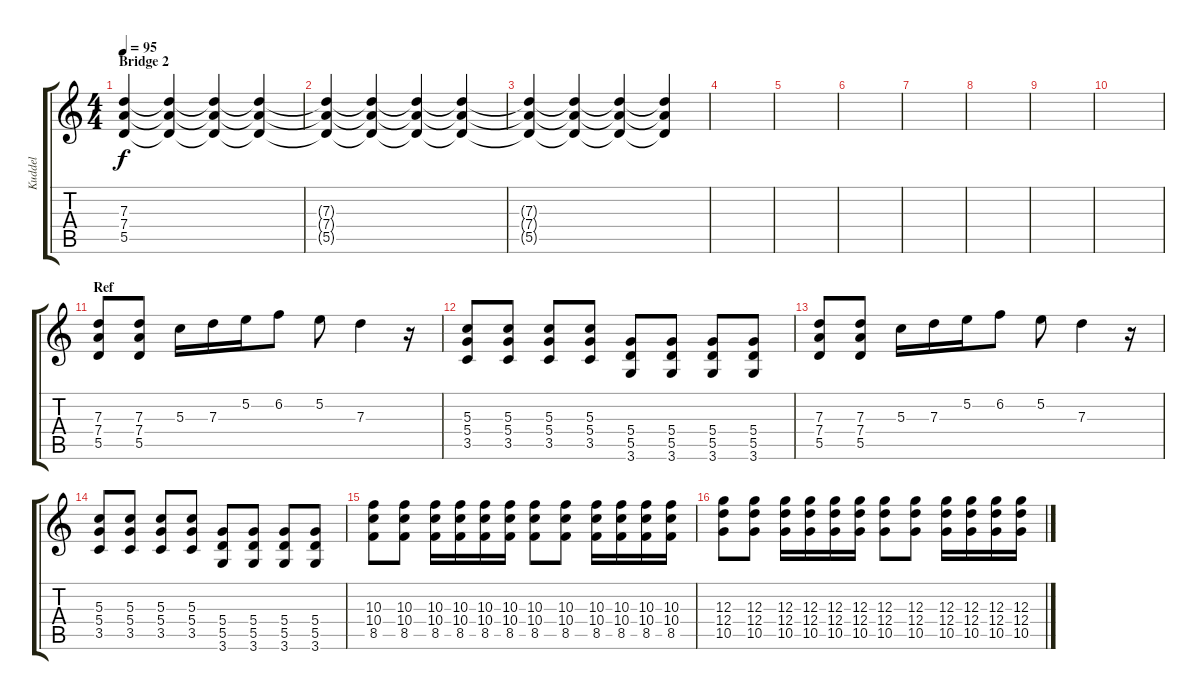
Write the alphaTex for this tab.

\track ("Kuddel" "Kuddel") {instrument distortionguitar}
\staff {score tabs}
\tuning (E4 B3 G3 D3 A2 E2) {hide}
\ts (4 4)
\section ("" "Bridge 2")
\tempo 95
\clef g2
\ks c
(7.3 7.4 5.5).4{dy f volume 13} (7.3{t} 7.4{t} 5.5{t}).4{volume 12} (7.3{t} 7.4{t} 5.5{t}).4{volume 11} (7.3{t} 7.4{t} 5.5{t}).4{volume 10} |
(7.3{t} 7.4{t} 5.5{t}).4{volume 9} (7.3{t} 7.4{t} 5.5{t}).4{volume 8} (7.3{t} 7.4{t} 5.5{t}).4{volume 7} (7.3{t} 7.4{t} 5.5{t}).4{volume 5} |
(7.3{t} 7.4{t} 5.5{t}).4{volume 4} (7.3{t} 7.4{t} 5.5{t}).4{volume 3} (7.3{t} 7.4{t} 5.5{t}).4{volume 2} (7.3{t} 7.4{t} 5.5{t}).4{volume 1} |
|
|
|
|
|
|
|
\section ("" "Ref")
(7.3 7.4 5.5).8{volume 13 instrument distortionguitar} (7.3 7.4 5.5).8 5.3.16 7.3.16 5.2.16 6.2.8 5.2.8 7.3.4 r.16 |
(5.3 5.4 3.5).8 (5.3 5.4 3.5).8 (5.3 5.4 3.5).8 (5.3 5.4 3.5).8 (5.4 5.5 3.6).8 (5.4 5.5 3.6).8 (5.4 5.5 3.6).8 (5.4 5.5 3.6).8 |
(7.3 7.4 5.5).8 (7.3 7.4 5.5).8 5.3.16 7.3.16 5.2.16 6.2.8 5.2.8 7.3.4 r.16 |
(5.3 5.4 3.5).8 (5.3 5.4 3.5).8 (5.3 5.4 3.5).8 (5.3 5.4 3.5).8 (5.4 5.5 3.6).8 (5.4 5.5 3.6).8 (5.4 5.5 3.6).8 (5.4 5.5 3.6).8 |
(10.3 10.4 8.5).8 (10.3 10.4 8.5).8 (10.3 10.4 8.5).16 (10.3 10.4 8.5).16 (10.3 10.4 8.5).16 (10.3 10.4 8.5).16 (10.3 10.4 8.5).8 (10.3 10.4 8.5).8 (10.3 10.4 8.5).16 (10.3 10.4 8.5).16 (10.3 10.4 8.5).16 (10.3 10.4 8.5).16 |
(12.3 12.4 10.5).8 (12.3 12.4 10.5).8 (12.3 12.4 10.5).16 (12.3 12.4 10.5).16 (12.3 12.4 10.5).16 (12.3 12.4 10.5).16 (12.3 12.4 10.5).8 (12.3 12.4 10.5).8 (12.3 12.4 10.5).16 (12.3 12.4 10.5).16 (12.3 12.4 10.5).16 (12.3 12.4 10.5).16
